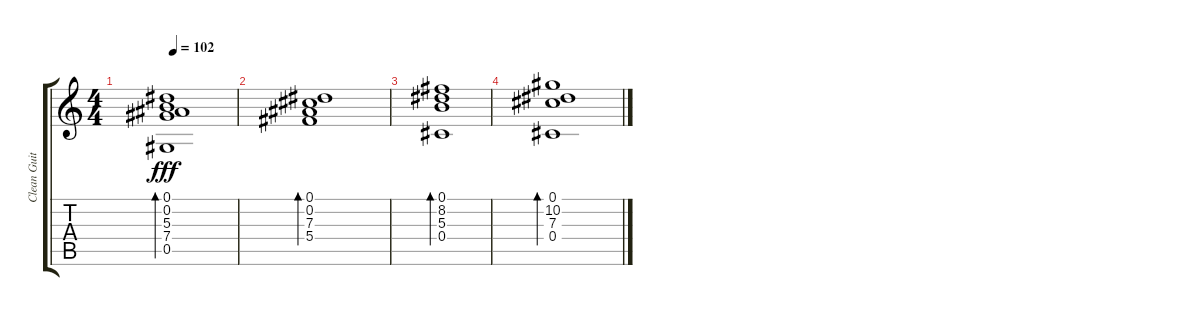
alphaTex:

\track ("Clean Guitar" "Clean Guit") {instrument electricguitarclean}
\staff {score tabs}
\tuning (Eb4 Bb3 Gb3 Db3 Ab2 Eb2) {hide}
\ts (4 4)
\tempo 102
\clef g2
\ks aminor
(0.1 0.2 5.3 7.4 0.5).1{bd 240 dy fff} |
(0.1 0.2 7.3 5.4).1{bd 240} |
(0.1 8.2 5.3 0.4).1{bd 240} |
(0.1 10.2 7.3 0.4).1{bd 240}
